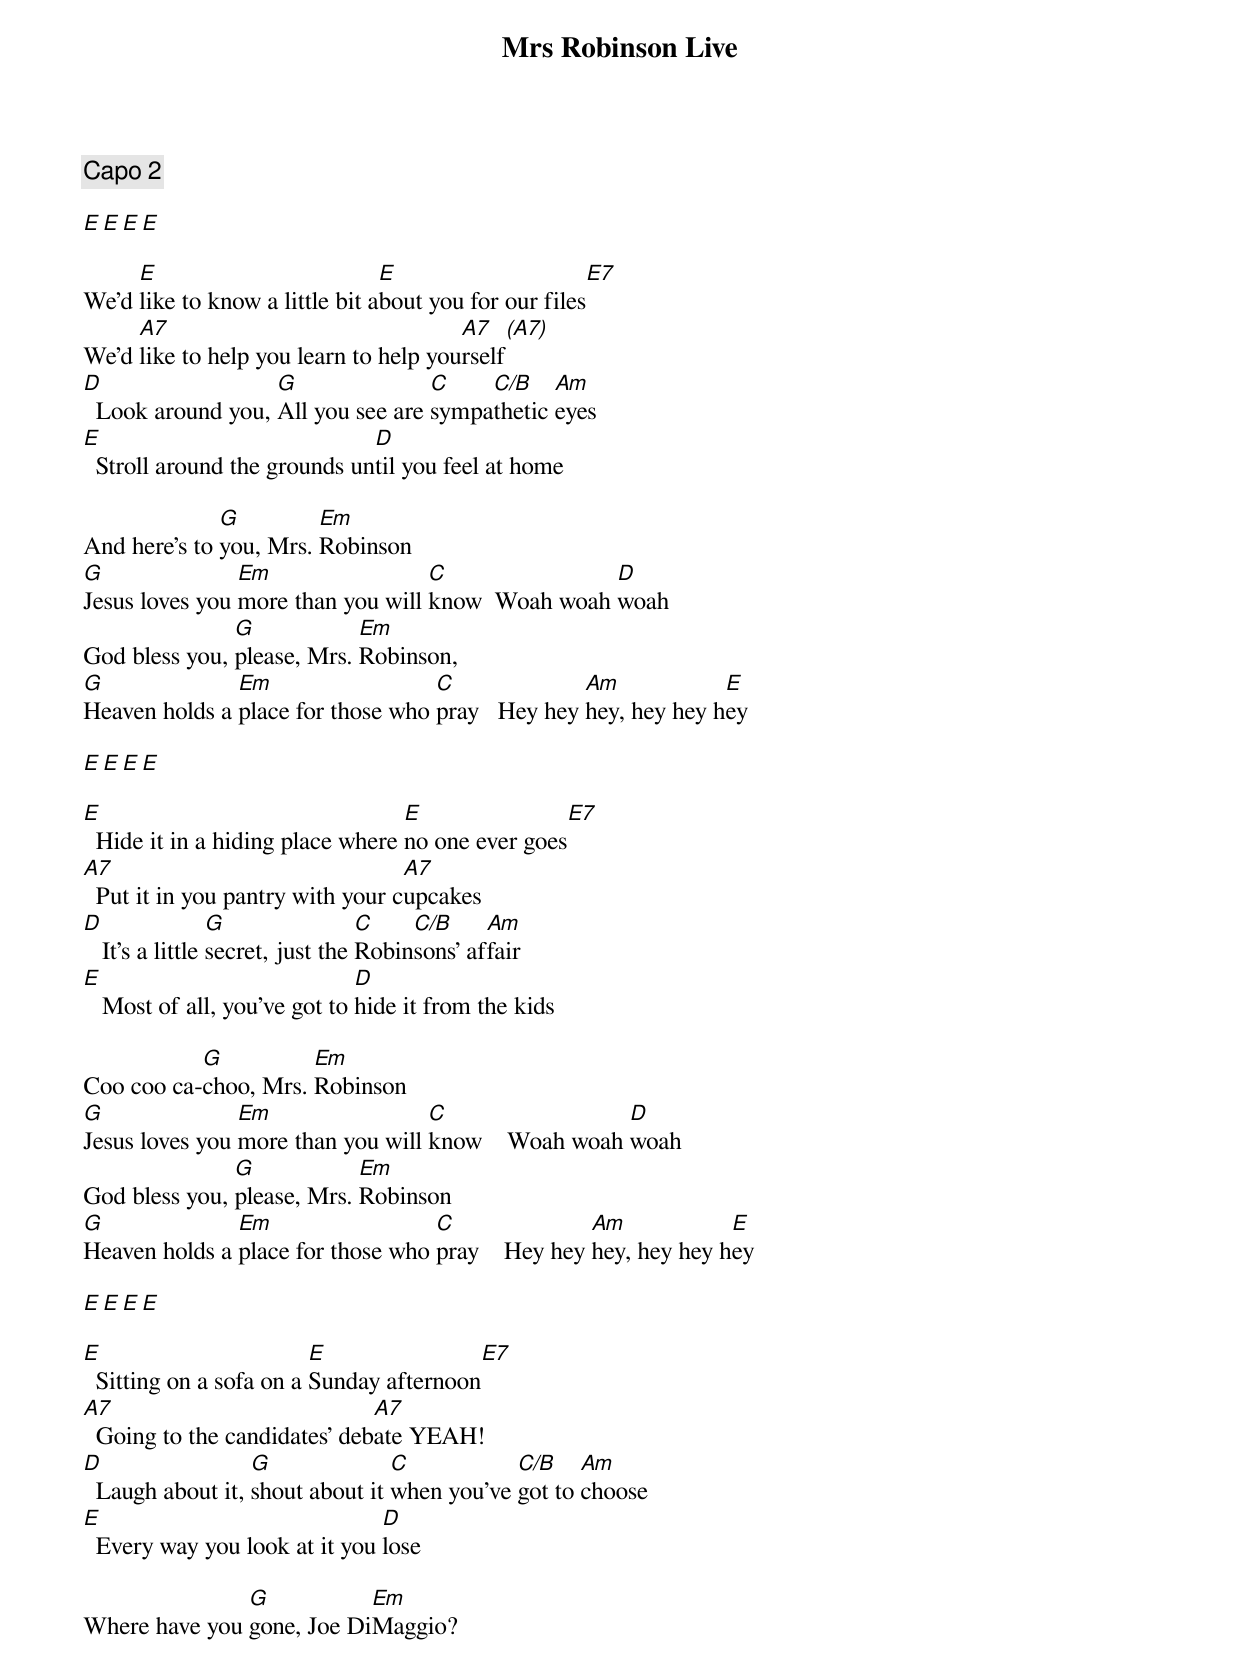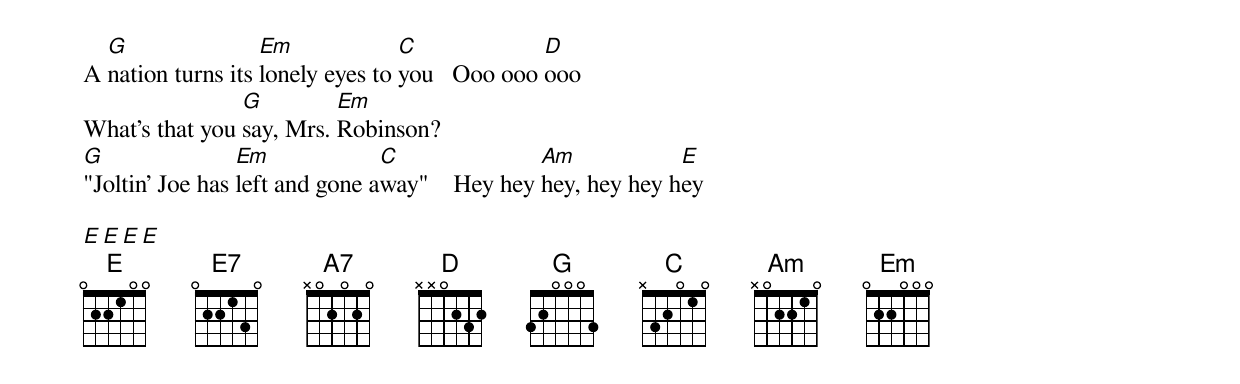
{title:Mrs Robinson Live}
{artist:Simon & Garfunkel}
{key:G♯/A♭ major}
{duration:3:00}
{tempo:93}
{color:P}

{comment: Capo 2}

[E][E][E][E]

We'd [E]like to know a little bit a[E]bout you for our files[E7]
We'd [A7]like to help you learn to help you[A7]rself[(A7)]
[D]  Look around you, [G]All you see are [C]sympa[C/B]thetic [Am]eyes
[E]  Stroll around the grounds un[D]til you feel at home

And here's to [G]you, Mrs. [Em]Robinson
[G]Jesus loves you [Em]more than you will [C]know  Woah woah [D]woah
God bless you, [G]please, Mrs. [Em]Robinson,
[G]Heaven holds a [Em]place for those who [C]pray   Hey hey [Am]hey, hey hey h[E]ey

[E][E][E][E]

[E]  Hide it in a hiding place where [E]no one ever goes[E7]
[A7]  Put it in you pantry with your c[A7]upcakes
[D]   It's a little [G]secret, just the [C]Robin[C/B]sons' af[Am]fair
[E]   Most of all, you've got to [D]hide it from the kids

Coo coo ca-[G]choo, Mrs. [Em]Robinson
[G]Jesus loves you [Em]more than you will [C]know    Woah woah [D]woah
God bless you, [G]please, Mrs. [Em]Robinson
[G]Heaven holds a [Em]place for those who [C]pray    Hey hey [Am]hey, hey hey h[E]ey

[E][E][E][E]

[E]  Sitting on a sofa on a [E]Sunday afternoon[E7]
[A7]  Going to the candidates' deb[A7]ate YEAH!
[D]  Laugh about it, [G]shout about it [C]when you've [C/B]got to [Am]choose
[E]  Every way you look at it you [D]lose

Where have you [G]gone, Joe Di[Em]Maggio?
A [G]nation turns its [Em]lonely eyes to [C]you   Ooo ooo [D]ooo
What's that you [G]say, Mrs. [Em]Robinson?
[G]"Joltin' Joe has [Em]left and gone a[C]way"    Hey hey [Am]hey, hey hey h[E]ey

[E][E][E][E]
